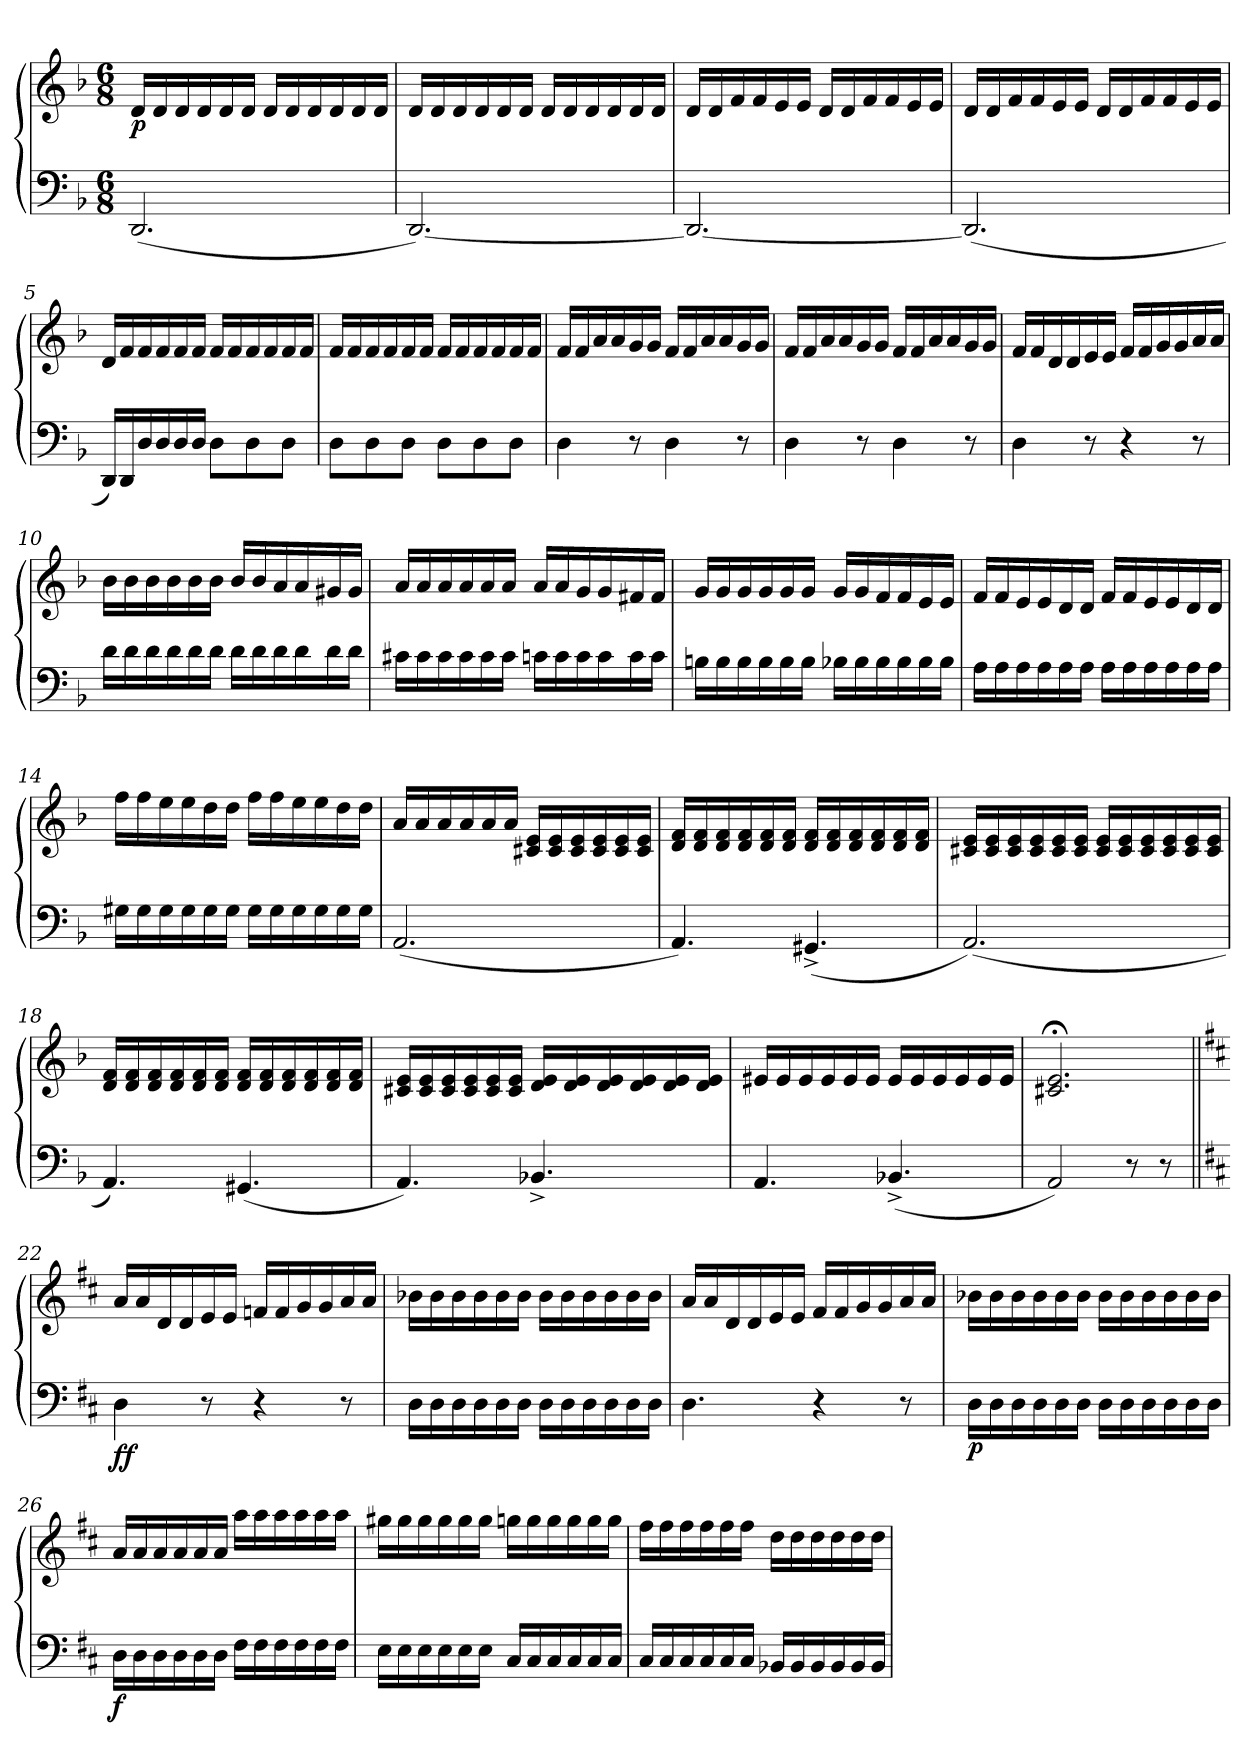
**kern	**kern	**dynam
*part1	*part1	*part1
*staff2	*staff1	*staff1/2
*clefF4	*clefG2	*
*k[b-]	*k[b-]	*
*M6/8	*M6/8	*
=1	=1	=1
!	!	!LO:DY:b
(<2.DD/	16d/LL	p
.	16d/	.
.	16d/	.
.	16d/	.
.	16d/	.
.	16d/JJ	.
.	16d/LL	.
.	16d/	.
.	16d/	.
.	16d/	.
.	16d/	.
.	16d/JJ	.
=2	=2	=2
[2.DD/)	16d/LL	.
.	16d/	.
.	16d/	.
.	16d/	.
.	16d/	.
.	16d/JJ	.
.	16d/LL	.
.	16d/	.
.	16d/	.
.	16d/	.
.	16d/	.
.	16d/JJ	.
=3	=3	=3
2.DD/_	16d/LL	.
.	16d/	.
.	16f/	.
.	16f/	.
.	16e/	.
.	16e/JJ	.
.	16d/LL	.
.	16d/	.
.	16f/	.
.	16f/	.
.	16e/	.
.	16e/JJ	.
!!LO:LB:g=z
=4	=4	=4
(<2.DD/]	16d/LL	.
.	16d/	.
.	16f/	.
.	16f/	.
.	16e/	.
.	16e/JJ	.
.	16d/LL	.
.	16d/	.
.	16f/	.
.	16f/	.
.	16e/	.
.	16e/JJ	.
=5	=5	=5
16DD/LL)	16d/LL	.
16DD/	16f/	.
16D/	16f/	.
16D/	16f/	.
16D/	16f/	.
16D/JJ	16f/JJ	.
8D\L	16f/LL	.
.	16f/	.
8D\	16f/	.
.	16f/	.
8D\J	16f/	.
.	16f/JJ	.
=6	=6	=6
8D\L	16f/LL	.
.	16f/	.
8D\	16f/	.
.	16f/	.
8D\J	16f/	.
.	16f/JJ	.
8D\L	16f/LL	.
.	16f/	.
8D\	16f/	.
.	16f/	.
8D\J	16f/	.
.	16f/JJ	.
!!LO:LB:g=z
=7	=7	=7
4D\	16f/LL	.
.	16f/	.
.	16a/	.
.	16a/	.
8r	16g/	.
.	16g/JJ	.
4D\	16f/LL	.
.	16f/	.
.	16a/	.
.	16a/	.
8r	16g/	.
.	16g/JJ	.
=8	=8	=8
4D\	16f/LL	.
.	16f/	.
.	16a/	.
.	16a/	.
8r	16g/	.
.	16g/JJ	.
4D\	16f/LL	.
.	16f/	.
.	16a/	.
.	16a/	.
8r	16g/	.
.	16g/JJ	.
=9	=9	=9
4D\	16f/LL	.
.	16f/	.
.	16d/	.
.	16d/	.
8r	16e/	.
.	16e/JJ	.
4r	16f/LL	.
.	16f/	.
.	16g/	.
.	16g/	.
8r	16a/	.
.	16a/JJ	.
!!LO:LB:g=z
=10	=10	=10
16d\LL	16b-\LL	.
16d\	16b-\	.
16d\	16b-\	.
16d\	16b-\	.
16d\	16b-\	.
16d\JJ	16b-\JJ	.
16d\LL	16b-/LL	.
16d\	16b-/	.
16d\	16a/	.
16d\	16a/	.
16d\	16g#X/	.
16d\JJ	16g#/JJ	.
!!LO:LB:g=z
=11	=11	=11
16c#X\LL	16a/LL	.
16c#\	16a/	.
16c#\	16a/	.
16c#\	16a/	.
16c#\	16a/	.
16c#\JJ	16a/JJ	.
16cn\LL	16a/LL	.
16c\	16a/	.
16c\	16g/	.
16c\	16g/	.
16c\	16f#X/	.
16c\JJ	16f#/JJ	.
=12	=12	=12
16Bn\LL	16g/LL	.
16B\	16g/	.
16B\	16g/	.
16B\	16g/	.
16B\	16g/	.
16B\JJ	16g/JJ	.
16B-X\LL	16g/LL	.
16B-\	16g/	.
16B-\	16f/	.
16B-\	16f/	.
16B-\	16e/	.
16B-\JJ	16e/JJ	.
=13	=13	=13
16A\LL	16f/LL	.
16A\	16f/	.
16A\	16e/	.
16A\	16e/	.
16A\	16d/	.
16A\JJ	16d/JJ	.
16A\LL	16f/LL	.
16A\	16f/	.
16A\	16e/	.
16A\	16e/	.
16A\	16d/	.
16A\JJ	16d/JJ	.
!!LO:PB:g=z
=14	=14	=14
16G#X\LL	16ff\LL	.
16G#\	16ff\	.
16G#\	16ee\	.
16G#\	16ee\	.
16G#\	16dd\	.
16G#\JJ	16dd\JJ	.
16G#\LL	16ff\LL	.
16G#\	16ff\	.
16G#\	16ee\	.
16G#\	16ee\	.
16G#\	16dd\	.
16G#\JJ	16dd\JJ	.
=15	=15	=15
(<2.AA/	16a/LL	.
.	16a/	.
.	16a/	.
.	16a/	.
.	16a/	.
.	16a/JJ	.
.	16c#X/ 16e/LL	.
.	16c#/ 16e/	.
.	16c#/ 16e/	.
.	16c#/ 16e/	.
.	16c#/ 16e/	.
.	16c#/ 16e/JJ	.
=16	=16	=16
4.AA/)	16d/ 16f/LL	.
.	16d/ 16f/	.
.	16d/ 16f/	.
.	16d/ 16f/	.
.	16d/ 16f/	.
.	16d/ 16f/JJ	.
(<4.GG#X^/	16d/ 16f/LL	.
.	16d/ 16f/	.
.	16d/ 16f/	.
.	16d/ 16f/	.
.	16d/ 16f/	.
.	16d/ 16f/JJ	.
!!LO:LB:g=z
=17	=17	=17
(<2.AA/)	16c#X/ 16e/LL	.
.	16c#/ 16e/	.
.	16c#/ 16e/	.
.	16c#/ 16e/	.
.	16c#/ 16e/	.
.	16c#/ 16e/JJ	.
.	16c#/ 16e/LL	.
.	16c#/ 16e/	.
.	16c#/ 16e/	.
.	16c#/ 16e/	.
.	16c#/ 16e/	.
.	16c#/ 16e/JJ	.
=18	=18	=18
4.AA/)	16d/ 16f/LL	.
.	16d/ 16f/	.
.	16d/ 16f/	.
.	16d/ 16f/	.
.	16d/ 16f/	.
.	16d/ 16f/JJ	.
(<4.GG#X/	16d/ 16f/LL	.
.	16d/ 16f/	.
.	16d/ 16f/	.
.	16d/ 16f/	.
.	16d/ 16f/	.
.	16d/ 16f/JJ	.
!!LO:LB:g=z
=19	=19	=19
4.AA/)	16c#X/ 16e/LL	.
.	16c#/ 16e/	.
.	16c#/ 16e/	.
.	16c#/ 16e/	.
.	16c#/ 16e/	.
.	16c#/ 16e/JJ	.
4.BB-X^/	16d/ 16e/LL	.
.	16d/ 16e/	.
.	16d/ 16e/	.
.	16d/ 16e/	.
.	16d/ 16e/	.
.	16d/ 16e/JJ	.
!!LO:PB:g=z
=20	=20	=20
4.AA/	16e#X/LL	.
.	16e#/	.
.	16e#/	.
.	16e#/	.
.	16e#/	.
.	16e#/JJ	.
(<4.BB-X^/	16e#/LL	.
.	16e#/	.
.	16e#/	.
.	16e#/	.
.	16e#/	.
.	16e#/JJ	.
=21	=21	=21
2AA/)	2.c#X;</ 2.e;</	.
8r	.	.
8r	.	.
=22||	=22||	=22||
*k[f#c#]	*k[f#c#]	*
!	!	!LO:DY:b=2
!	!	!LO:DY:n=1:b
4D\	16a/LL	f f
.	16a/	.
.	16d/	.
.	16d/	.
8r	16e/	.
.	16e/JJ	.
4r	16fn/LL	.
.	16f/	.
.	16g/	.
.	16g/	.
8r	16a/	.
.	16a/JJ	.
=23	=23	=23
16D\LL	16b-X\LL	.
16D\	16b-\	.
16D\	16b-\	.
16D\	16b-\	.
16D\	16b-\	.
16D\JJ	16b-\JJ	.
16D\LL	16b-\LL	.
16D\	16b-\	.
16D\	16b-\	.
16D\	16b-\	.
16D\	16b-\	.
16D\JJ	16b-\JJ	.
!!LO:LB:g=z
=24	=24	=24
4.D\	16a/LL	.
.	16a/	.
.	16d/	.
.	16d/	.
.	16e/	.
.	16e/JJ	.
4r	16f#/LL	.
.	16f#/	.
.	16g/	.
.	16g/	.
8r	16a/	.
.	16a/JJ	.
=25	=25	=25
!	!	!LO:DY:b=2
16D\LL	16b-X\LL	p
16D\	16b-\	.
16D\	16b-\	.
16D\	16b-\	.
16D\	16b-\	.
16D\JJ	16b-\JJ	.
16D\LL	16b-\LL	.
16D\	16b-\	.
16D\	16b-\	.
16D\	16b-\	.
16D\	16b-\	.
16D\JJ	16b-\JJ	.
=26	=26	=26
!	!	!LO:DY:b=2
16D\LL	16a/LL	f
16D\	16a/	.
16D\	16a/	.
16D\	16a/	.
16D\	16a/	.
16D\JJ	16a/JJ	.
16F#\LL	16aa\LL	.
16F#\	16aa\	.
16F#\	16aa\	.
16F#\	16aa\	.
16F#\	16aa\	.
16F#\JJ	16aa\JJ	.
!!LO:LB:g=z
=27	=27	=27
16E\LL	16gg#X\LL	.
16E\	16gg#\	.
16E\	16gg#\	.
16E\	16gg#\	.
16E\	16gg#\	.
16E\JJ	16gg#\JJ	.
16C#/LL	16ggn\LL	.
16C#/	16gg\	.
16C#/	16gg\	.
16C#/	16gg\	.
16C#/	16gg\	.
16C#/JJ	16gg\JJ	.
=28	=28	=28
16C#/LL	16ff#\LL	.
16C#/	16ff#\	.
16C#/	16ff#\	.
16C#/	16ff#\	.
16C#/	16ff#\	.
16C#/JJ	16ff#\JJ	.
16BB-X/LL	16dd\LL	.
16BB-/	16dd\	.
16BB-/	16dd\	.
16BB-/	16dd\	.
16BB-/	16dd\	.
16BB-/JJ	16dd\JJ	.
=	=	=
*-	*-	*-
